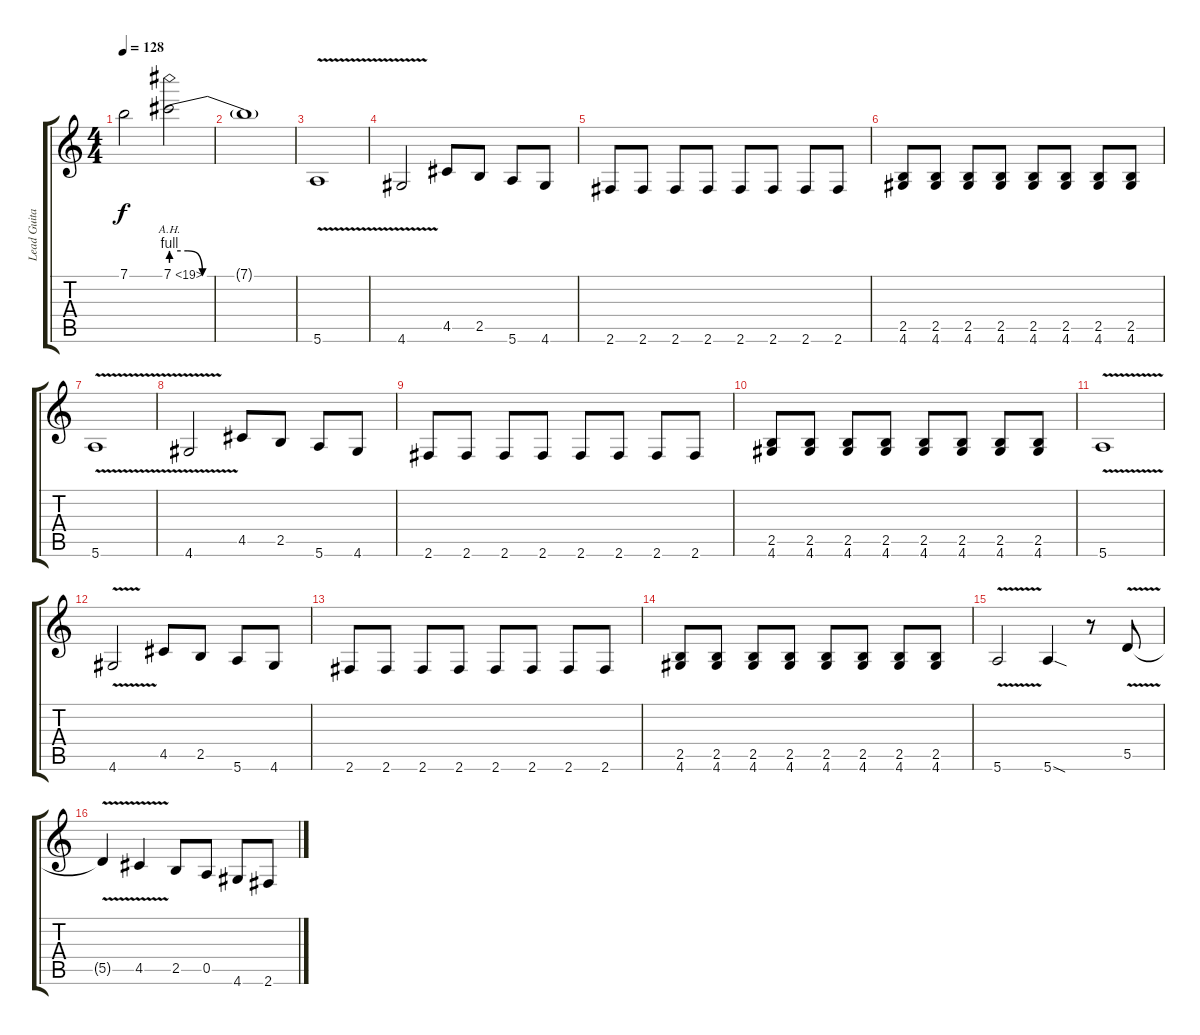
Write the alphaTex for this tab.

\track ("Lead Guitar" "Lead Guita") {instrument overdrivenguitar}
\staff {score tabs}
\tuning (E4 B3 G3 D3 A2 E2) {hide}
\ts (4 4)
\tempo 128
\clef g2
\ks c
7.1{t}.2{dy f} 7.1{be (custom 0 4 8 4 15 0 60 0) ah 12}.2 |
7.1{t}.1 |
5.6{v}.1{volume 12} |
4.6{v}.2 4.5.8 2.5.8 5.6.8 4.6.8 |
2.6.8 2.6.8 2.6.8 2.6.8 2.6.8 2.6.8 2.6.8 2.6.8 |
(2.5 4.6).8 (2.5 4.6).8 (2.5 4.6).8 (2.5 4.6).8 (2.5 4.6).8 (2.5 4.6).8 (2.5 4.6).8 (2.5 4.6).8 |
5.6{v}.1 |
4.6{v}.2 4.5.8 2.5.8 5.6.8 4.6.8 |
2.6.8 2.6.8 2.6.8 2.6.8 2.6.8 2.6.8 2.6.8 2.6.8 |
(2.5 4.6).8 (2.5 4.6).8 (2.5 4.6).8 (2.5 4.6).8 (2.5 4.6).8 (2.5 4.6).8 (2.5 4.6).8 (2.5 4.6).8 |
5.6{v}.1 |
4.6{v}.2 4.5.8 2.5.8 5.6.8 4.6.8 |
2.6.8 2.6.8 2.6.8 2.6.8 2.6.8 2.6.8 2.6.8 2.6.8 |
(2.5 4.6).8 (2.5 4.6).8 (2.5 4.6).8 (2.5 4.6).8 (2.5 4.6).8 (2.5 4.6).8 (2.5 4.6).8 (2.5 4.6).8 |
5.6{v}.2 5.6{sod}.4 r.8 5.5{v}.8 |
5.5{t}.4 4.5{v}.4 2.5.8 0.5.8 4.6.8 2.6.8
